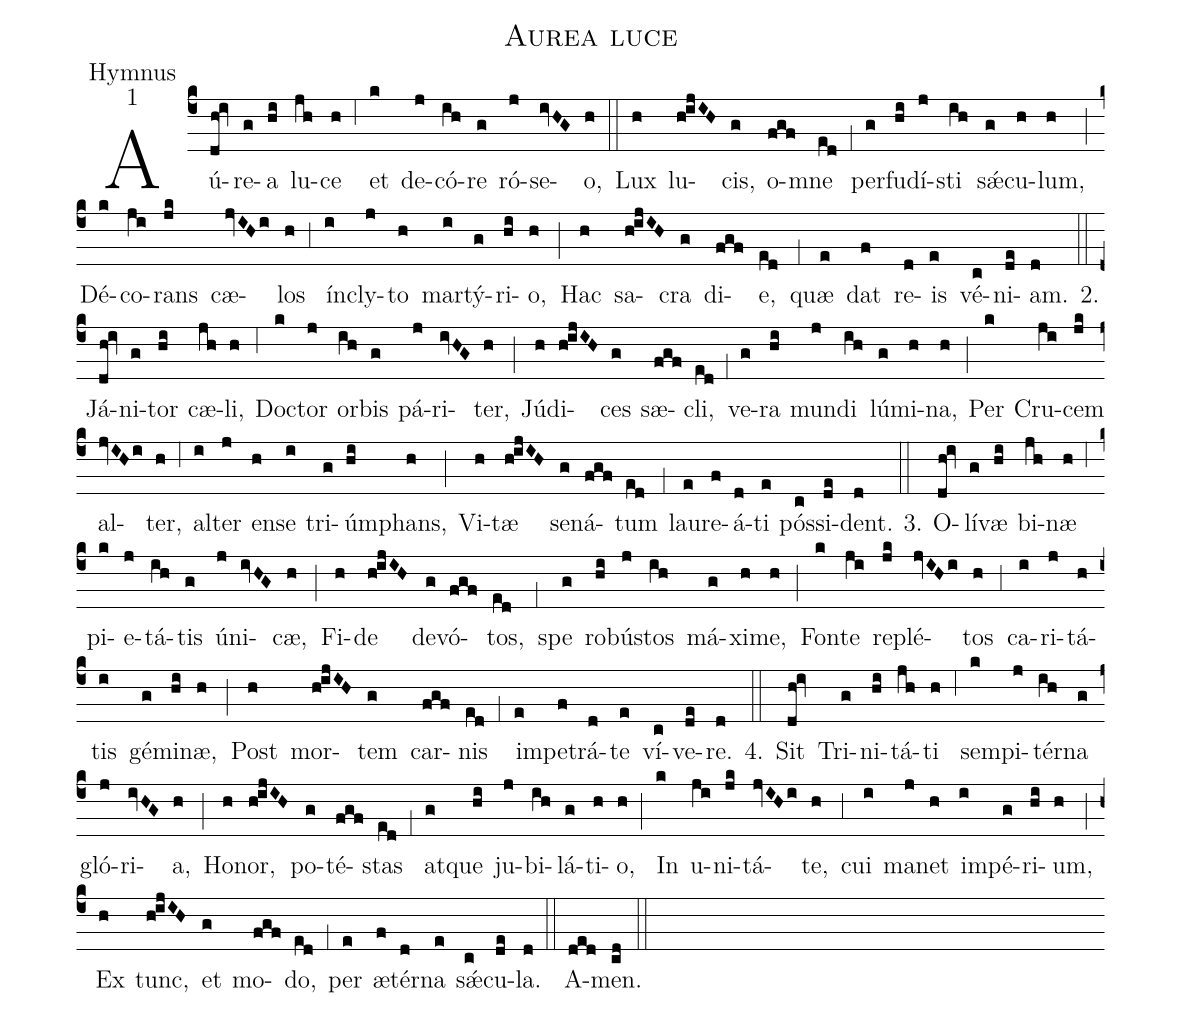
name:Aurea luce;
office-part:Hymnus;
mode:1;
%%
(c4) Aú(dh!iv)re(g)a(hi) lu(jh)ce(h) (;6) et(k) de(j)có(ih)re(g) ró(j)se(ivHG)o,(h) (::) Lux(h) lu(h!ijIH)cis,(g) o(fgf)mne(ed) (;1) per(g)fu(hi)dí(j)sti(ih) s<sp>'ae</sp>(g)cu(h)lum,(h) (;) Dé(k)co(ji)rans(jk) cæ(jvIHi)los(h) (;3) ín(i)cly(j)to(h) mar(i)tý(g)ri(hi)o,(h) (;) Hac(h) sa(h!ijIH)cra(g) di(fgf)e,(ed) (;1) quæ(e) dat(f) re(d)is(e) vé(c)ni(de)am.(d) 2.(::) Já(dh!iv)ni(g)tor(hi) cæ(jh)li,(h) (;6) Do(k)ctor(j) or(ih)bis(g) pá(j)ri(ivHG)ter,(h) (;) Jú(h)di(h!ijIH)ces(g) sæ(fgf)cli,(ed) (;1) ve(g)ra(hi) mun(j)di(ih) lú(g)mi(h)na,(h) (;) Per(k) Cru(ji)cem(jk) al(jvIHi)ter,(h) (;6) al(i)ter(j) en(h)se(i) tri(g)úm(hi)phans,(h) (;) Vi(h)tæ(h!ijIH) se(g)ná(fgf)tum(ed) (;1) lau(e)re(f)á(d)ti(e) pós(c)si(de)dent.(d) 3.(::) O(dh!iv)lí(g)væ(hi) bi(jh)næ(h) (;6) pi(k)e(j)tá(ih)tis(g) ú(j)ni(ivHG)cæ,(h) (;) Fi(h)de(h!ijIH) de(g)vó(fgf)tos,(ed) (;1) spe(g) ro(hi)bú(j)stos(ih) má(g)xi(h)me,(h) (;) Fon(k)te(ji) re(jk)plé(jvIHi)tos(h) (;3) ca(i)ri(j)tá(h)tis(i) gé(g)mi(hi)næ,(h) (;) Post(h) mor(h!ijIH)tem(g) car(fgf)nis(ed) (;1) im(e)pe(f)trá(d)te(e) ví(c)ve(de)re.(d) 4.(::) Sit(dh!iv) Tri(g)ni(hi)tá(jh)ti(h) (;6) sem(k)pi(j)tér(ih)na(g) gló(j)ri(ivHG)a,(h) (;) Ho(h)nor,(h!ijIH) po(g)té(fgf)stas(ed) (;1) at(g)que(hi) ju(j)bi(ih)lá(g)ti(h)o,(h) (;) In(k) u(ji)ni(jk)tá(jvIHi)te,(h) (;3) cui(i) ma(j)net(h) im(i)pé(g)ri(hi)um,(h) (;) Ex(h) tunc,(h!ijIH) et(g) mo(fgf)do,(ed) (;1) per(e) æ(f)tér(d)na(e) s<sp>'ae</sp>(c)cu(de)la.(d) (::) A(ded)men.(cd) (::)
